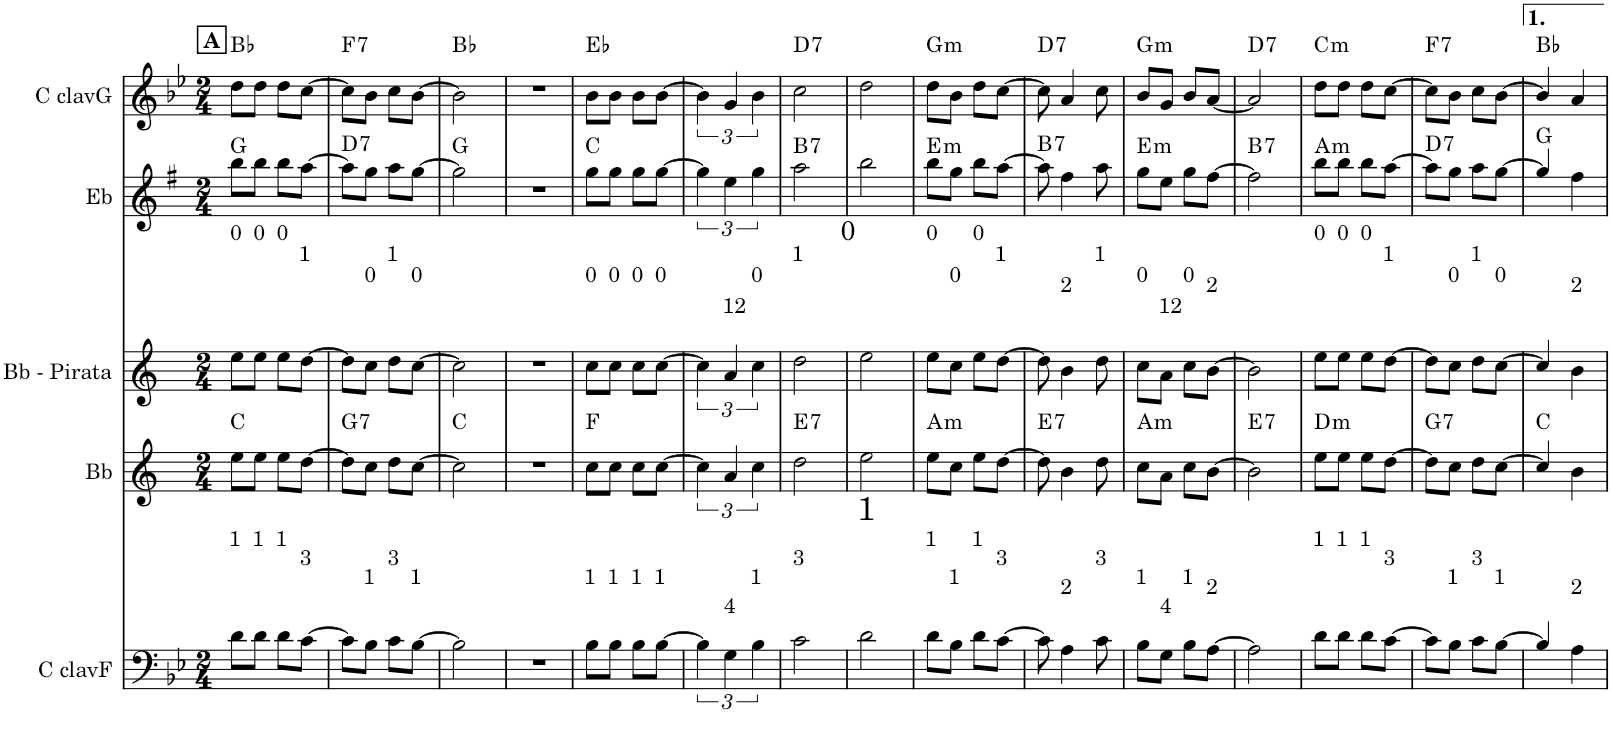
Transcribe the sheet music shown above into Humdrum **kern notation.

**kern	**kern	**harte	**kern	**kern	**harte	**kern	**harte
*part5	*part4	*part4	*part3	*part2	*part2	*part1	*part1
*staff5	*staff4	*	*staff3	*staff2	*	*staff1	*
*I"C clavF	*I"Bb	*	*I"Bb - Pirata	*I"Eb	*	*I"C clavG	*
*clefF4	*clefG2	*	*clefG2	*clefG2	*	*clefG2	*
*	*Trd1c2	*	*Trd1c2	*Trd5c9	*	*	*
*k[b-e-]	*k[]	*	*k[]	*k[f#]	*	*k[b-e-]	*
*B-:	*	*	*	*G:	*	*B-:	*
*M2/4	*M2/4	*	*M2/4	*M2/4	*	*M2/4	*
!!LO:REH:place=s1:a:B:cj:t=A
=1	=1	=1	=1	=1	=1	=1	=1
!	!	!	!LO:TX:a:t=0	!	!	!	!
!LO:TX:a:t=1	!	!	!	!	!	!	!
8d\L	8ee\L	C:maj	8ee\L	8bb\L	G:maj	8dd\L	Bb:maj
!	!	!	!LO:TX:a:t=0	!	!	!	!
!LO:TX:a:t=1	!	!	!	!	!	!	!
8d\J	8ee\J	.	8ee\J	8bb\J	.	8dd\J	.
!	!	!	!LO:TX:a:t=0	!	!	!	!
!LO:TX:a:t=1	!	!	!	!	!	!	!
8d\L	8ee\L	.	8ee\L	8bb\L	.	8dd\L	.
!	!	!	!LO:TX:a:t=1	!	!	!	!
!LO:TX:a:t=3	!	!	!	!	!	!	!
[>8c\J	[>8dd\J	.	[>8dd\J	[>8aa\J	.	[>8cc\J	.
=2	=2	=2	=2	=2	=2	=2	=2
!	!	!LO:H:kt=7	!	!	!LO:H:kt=7	!	!LO:H:kt=7
8c\L]	8dd\L]	G:7	8dd\L]	8aa\L]	D:7	8cc\L]	F:7
!	!	!	!LO:TX:a:t=0	!	!	!	!
!LO:TX:a:t=1	!	!	!	!	!	!	!
8B-\J	8cc\J	.	8cc\J	8gg\J	.	8b-\J	.
!	!	!	!LO:TX:a:t=1	!	!	!	!
!LO:TX:a:t=3	!	!	!	!	!	!	!
8c\L	8dd\L	.	8dd\L	8aa\L	.	8cc\L	.
!	!	!	!LO:TX:a:t=0	!	!	!	!
!LO:TX:a:t=1	!	!	!	!	!	!	!
[>8B-\J	[>8cc\J	.	[>8cc\J	[>8gg\J	.	[>8b-\J	.
=3	=3	=3	=3	=3	=3	=3	=3
2B-\]	2cc\]	C:maj	2cc\]	2gg\]	G:maj	2b-\]	Bb:maj
=4	=4	=4	=4	=4	=4	=4	=4
2r	2r	.	2r	2r	.	2r	.
=5	=5	=5	=5	=5	=5	=5	=5
!	!	!	!LO:TX:a:t=0	!	!	!	!
!LO:TX:a:t=1	!	!	!	!	!	!	!
8B-\L	8cc\L	F:maj	8cc\L	8gg\L	C:maj	8b-\L	Eb:maj
!	!	!	!LO:TX:a:t=0	!	!	!	!
!LO:TX:a:t=1	!	!	!	!	!	!	!
8B-\J	8cc\J	.	8cc\J	8gg\J	.	8b-\J	.
!	!	!	!LO:TX:a:t=0	!	!	!	!
!LO:TX:a:t=1	!	!	!	!	!	!	!
8B-\L	8cc\L	.	8cc\L	8gg\L	.	8b-\L	.
!	!	!	!LO:TX:a:t=0	!	!	!	!
!LO:TX:a:t=1	!	!	!	!	!	!	!
[>8B-\J	[>8cc\J	.	[>8cc\J	[>8gg\J	.	[>8b-\J	.
=6	=6	=6	=6	=6	=6	=6	=6
6B-\]	6cc\]	.	6cc\]	6gg\]	.	6b-\]	.
!	!	!	!LO:TX:a:t=12	!	!	!	!
!LO:TX:a:t=4	!	!	!	!	!	!	!
6G\	6a/	.	6a/	6ee\	.	6g/	.
!	!	!	!LO:TX:a:t=0	!	!	!	!
!LO:TX:a:t=1	!	!	!	!	!	!	!
6B-\	6cc\	.	6cc\	6gg\	.	6b-\	.
=7	=7	=7	=7	=7	=7	=7	=7
!	!	!	!LO:TX:a:t=1	!	!	!	!
!LO:TX:a:t=3	!	!LO:H:kt=7	!	!	!LO:H:kt=7	!	!LO:H:kt=7
2c\	2dd\	E:7	2dd\	2aa\	B:7	2cc\	D:7
=8	=8	=8	=8	=8	=8	=8	=8
!	!	!	!LO:TX:a:t=0	!	!	!	!
!LO:TX:a:t=1	!	!	!	!	!	!	!
2d\	2ee\	.	2ee\	2bb\	.	2dd\	.
=9	=9	=9	=9	=9	=9	=9	=9
!	!	!	!LO:TX:a:t=0	!	!	!	!
!LO:TX:a:t=1	!	!LO:H:kt=m	!	!	!LO:H:kt=m	!	!LO:H:kt=m
8d\L	8ee\L	A:min	8ee\L	8bb\L	E:min	8dd\L	G:min
!	!	!	!LO:TX:a:t=0	!	!	!	!
!LO:TX:a:t=1	!	!	!	!	!	!	!
8B-\J	8cc\J	.	8cc\J	8gg\J	.	8b-\J	.
!	!	!	!LO:TX:a:t=0	!	!	!	!
!LO:TX:a:t=1	!	!	!	!	!	!	!
8d\L	8ee\L	.	8ee\L	8bb\L	.	8dd\L	.
!	!	!	!LO:TX:a:t=1	!	!	!	!
!LO:TX:a:t=3	!	!	!	!	!	!	!
[>8c\J	[>8dd\J	.	[>8dd\J	[>8aa\J	.	[>8cc\J	.
=10	=10	=10	=10	=10	=10	=10	=10
!	!	!LO:H:kt=7	!	!	!LO:H:kt=7	!	!LO:H:kt=7
8c\]	8dd\]	E:7	8dd\]	8aa\]	B:7	8cc\]	D:7
!	!	!	!LO:TX:a:t=2	!	!	!	!
!LO:TX:a:t=2	!	!	!	!	!	!	!
4A\	4b\	.	4b\	4ff#\	.	4a/	.
!	!	!	!LO:TX:a:t=1	!	!	!	!
!LO:TX:a:t=3	!	!	!	!	!	!	!
8c\	8dd\	.	8dd\	8aa\	.	8cc\	.
=11	=11	=11	=11	=11	=11	=11	=11
!	!	!	!LO:TX:a:t=0	!	!	!	!
!LO:TX:a:t=1	!	!LO:H:kt=m	!	!	!LO:H:kt=m	!	!LO:H:kt=m
8B-\L	8cc\L	A:min	8cc\L	8gg\L	E:min	8b-/L	G:min
!	!	!	!LO:TX:a:t=12	!	!	!	!
!LO:TX:a:t=4	!	!	!	!	!	!	!
8G\J	8a\J	.	8a\J	8ee\J	.	8g/J	.
!	!	!	!LO:TX:a:t=0	!	!	!	!
!LO:TX:a:t=1	!	!	!	!	!	!	!
8B-\L	8cc\L	.	8cc\L	8gg\L	.	8b-/L	.
!	!	!	!LO:TX:a:t=2	!	!	!	!
!LO:TX:a:t=2	!	!	!	!	!	!	!
[>8A\J	[>8b\J	.	[>8b\J	[>8ff#\J	.	[<8a/J	.
=12	=12	=12	=12	=12	=12	=12	=12
!	!	!LO:H:kt=7	!	!	!LO:H:kt=7	!	!LO:H:kt=7
2A\]	2b\]	E:7	2b\]	2ff#\]	B:7	2a/]	D:7
=13	=13	=13	=13	=13	=13	=13	=13
!	!	!	!LO:TX:a:t=0	!	!	!	!
!LO:TX:a:t=1	!	!LO:H:kt=m	!	!	!LO:H:kt=m	!	!LO:H:kt=m
8d\L	8ee\L	D:min	8ee\L	8bb\L	A:min	8dd\L	C:min
!	!	!	!LO:TX:a:t=0	!	!	!	!
!LO:TX:a:t=1	!	!	!	!	!	!	!
8d\J	8ee\J	.	8ee\J	8bb\J	.	8dd\J	.
!	!	!	!LO:TX:a:t=0	!	!	!	!
!LO:TX:a:t=1	!	!	!	!	!	!	!
8d\L	8ee\L	.	8ee\L	8bb\L	.	8dd\L	.
!	!	!	!LO:TX:a:t=1	!	!	!	!
!LO:TX:a:t=3	!	!	!	!	!	!	!
[>8c\J	[>8dd\J	.	[>8dd\J	[>8aa\J	.	[>8cc\J	.
=14	=14	=14	=14	=14	=14	=14	=14
!	!	!LO:H:kt=7	!	!	!LO:H:kt=7	!	!LO:H:kt=7
8c\L]	8dd\L]	G:7	8dd\L]	8aa\L]	D:7	8cc\L]	F:7
!	!	!	!LO:TX:a:t=0	!	!	!	!
!LO:TX:a:t=1	!	!	!	!	!	!	!
8B-\J	8cc\J	.	8cc\J	8gg\J	.	8b-\J	.
!	!	!	!LO:TX:a:t=1	!	!	!	!
!LO:TX:a:t=3	!	!	!	!	!	!	!
8c\L	8dd\L	.	8dd\L	8aa\L	.	8cc\L	.
!	!	!	!LO:TX:a:t=0	!	!	!	!
!LO:TX:a:t=1	!	!	!	!	!	!	!
[>8B-\J	[>8cc\J	.	[>8cc\J	[>8gg\J	.	[>8b-\J	.
=15	=15	=15	=15	=15	=15	=15	=15
4B-/]	4cc/]	C:maj	4cc/]	4gg/]	G:maj	4b-/]	Bb:maj
!	!	!	!LO:TX:a:t=2	!	!	!	!
!LO:TX:a:t=2	!	!	!	!	!	!	!
4A\	4b\	.	4b\	4ff#\	.	4a/	.
=	=	=	=	=	=	=	=
*-	*-	*-	*-	*-	*-	*-	*-
